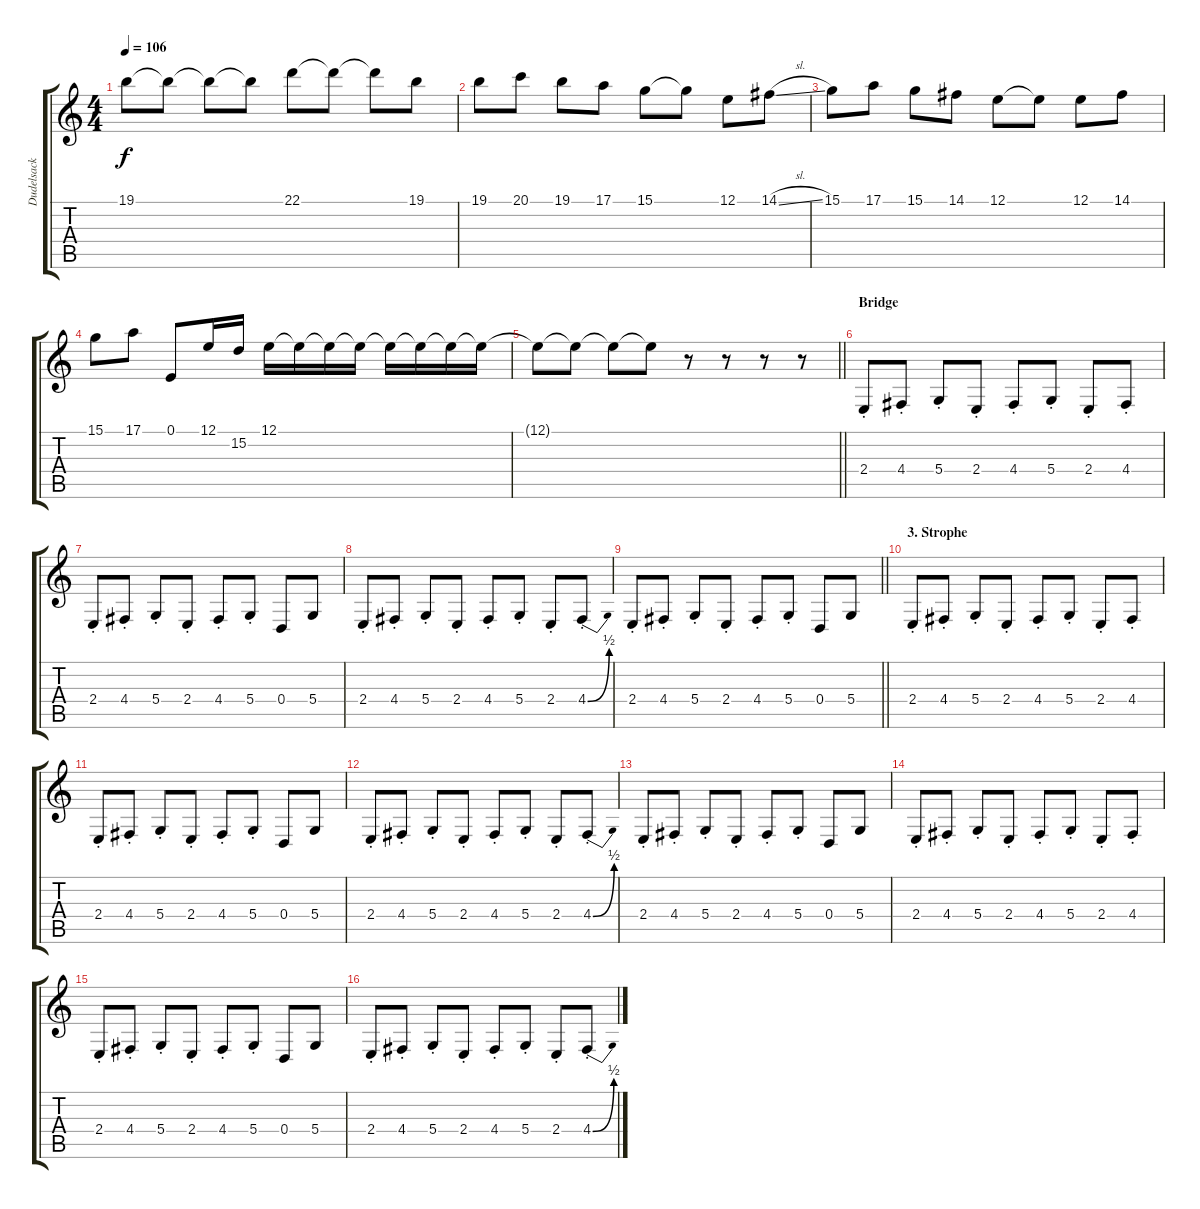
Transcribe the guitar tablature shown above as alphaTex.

\track ("Dudelsack" "Dudelsack") {instrument fiddle}
\staff {score tabs}
\tuning (E4 B3 G3 D3 A2 E2) {hide}
\ts (4 4)
\tempo 106
\clef g2
\ks c
19.1.8{dy f} 19.1{t}.8 19.1{t}.8 19.1{t}.8 22.1.8 22.1{t}.8 22.1{t}.8 19.1.8 |
19.1.8 20.1.8 19.1.8 17.1.8 15.1.8 15.1{t}.8 12.1.8 14.1{sl}.8 |
15.1.8 17.1.8 15.1.8 14.1.8 12.1.8 12.1{t}.8 12.1.8 14.1.8 |
15.1.8 17.1.8 0.1.8 12.1.16 15.2.16 12.1.16 12.1{t}.16 12.1{t}.16 12.1{t}.16 12.1{t}.16 12.1{t}.16 12.1{t}.16 12.1{t}.16 |
\barLineRight lightlight
12.1{t}.8 12.1{t}.8 12.1{t}.8 12.1{t}.8 r.8 r.8 r.8 r.8 |
\section ("" "Bridge")
2.4{st}.8{volume 16} 4.4{st}.8 5.4{st}.8 2.4{st}.8 4.4{st}.8 5.4{st}.8 2.4{st}.8 4.4{st}.8 |
2.4{st}.8 4.4{st}.8 5.4{st}.8 2.4{st}.8 4.4{st}.8 5.4{st}.8 0.4.8 5.4.8 |
2.4{st}.8 4.4{st}.8 5.4{st}.8 2.4{st}.8 4.4{st}.8 5.4{st}.8 2.4{st}.8 4.4{be (bend 0 0 60 2) st}.8 |
\barLineRight lightlight
2.4{st}.8 4.4{st}.8 5.4{st}.8 2.4{st}.8 4.4{st}.8 5.4{st}.8 0.4.8 5.4.8 |
\section ("" "3. Strophe")
2.4{st}.8{volume 13} 4.4{st}.8 5.4{st}.8 2.4{st}.8 4.4{st}.8 5.4{st}.8 2.4{st}.8 4.4{st}.8 |
2.4{st}.8 4.4{st}.8 5.4{st}.8 2.4{st}.8 4.4{st}.8 5.4{st}.8 0.4.8 5.4.8 |
2.4{st}.8 4.4{st}.8 5.4{st}.8 2.4{st}.8 4.4{st}.8 5.4{st}.8 2.4{st}.8 4.4{be (bend 0 0 60 2) st}.8 |
2.4{st}.8 4.4{st}.8 5.4{st}.8 2.4{st}.8 4.4{st}.8 5.4{st}.8 0.4.8 5.4.8 |
2.4{st}.8{volume 11} 4.4{st}.8 5.4{st}.8 2.4{st}.8 4.4{st}.8 5.4{st}.8 2.4{st}.8 4.4{st}.8 |
2.4{st}.8 4.4{st}.8 5.4{st}.8 2.4{st}.8 4.4{st}.8 5.4{st}.8 0.4.8 5.4.8 |
2.4{st}.8 4.4{st}.8 5.4{st}.8 2.4{st}.8 4.4{st}.8 5.4{st}.8 2.4{st}.8 4.4{be (bend 0 0 60 2) st}.8
